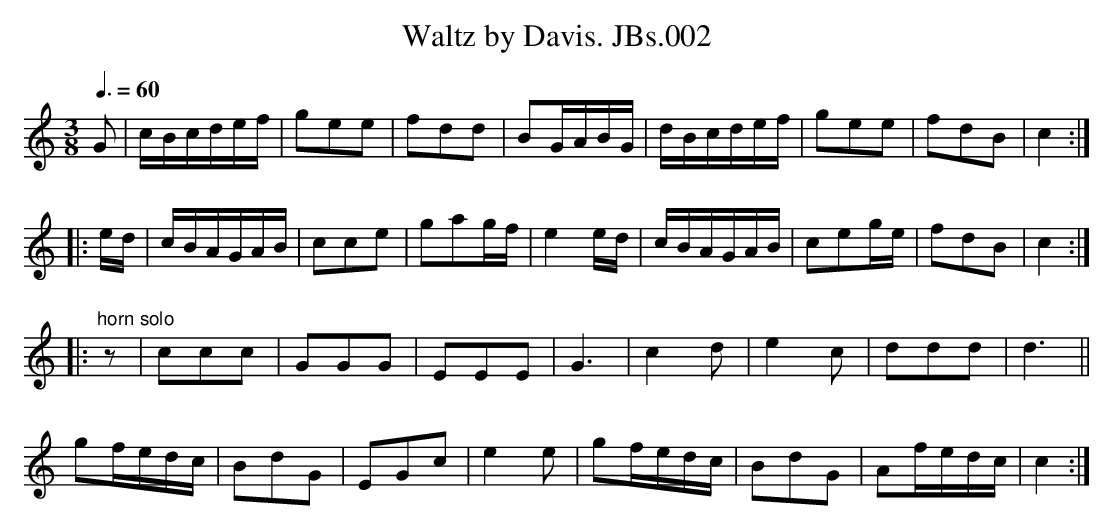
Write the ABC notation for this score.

X:1
T:Waltz by Davis. JBs.002
M:3/8
L:1/16
Q:3/8=60
K:C major
G2|cBcdef|g2e2e2|f2d2d2|B2GABG|dBcdef|g2e2e2|f2d2B2|c4:|!
|:ed|cBAGAB|c2c2e2|g2a2gf|e4ed|cBAGAB|c2e2ge|f2d2B2|c4:|!
|:"horn solo"z2|c2c2c2|G2G2G2|E2E2E2|G6|c4d2|e4c2|d2d2d2|d6||!
g2fedc|B2d2G2|E2G2c2|e4e2|g2fedc|B2d2G2|A2fedc|c4:|
